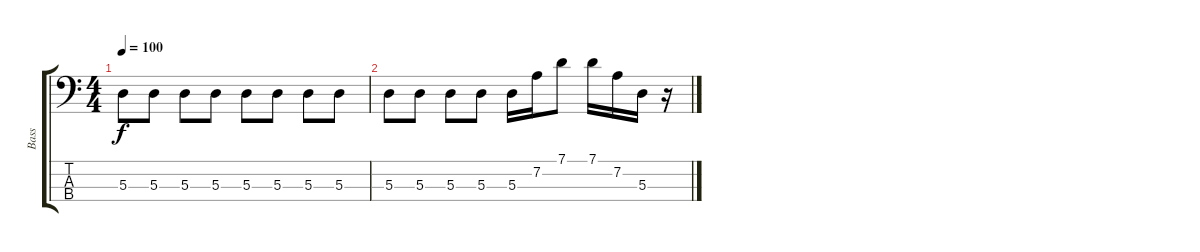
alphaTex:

\track ("Bass" "Bass") {instrument electricbassfinger}
\staff {score tabs}
\tuning (G2 D2 A1 E1) {hide}
\ts (4 4)
\tempo 100
\clef f4
\ks c
5.3.8{dy f} 5.3.8 5.3.8 5.3.8 5.3.8 5.3.8 5.3.8 5.3.8 |
5.3.8 5.3.8 5.3.8 5.3.8 5.3.16 7.2.16 7.1.8 7.1.16 7.2.16 5.3.16 r.16
